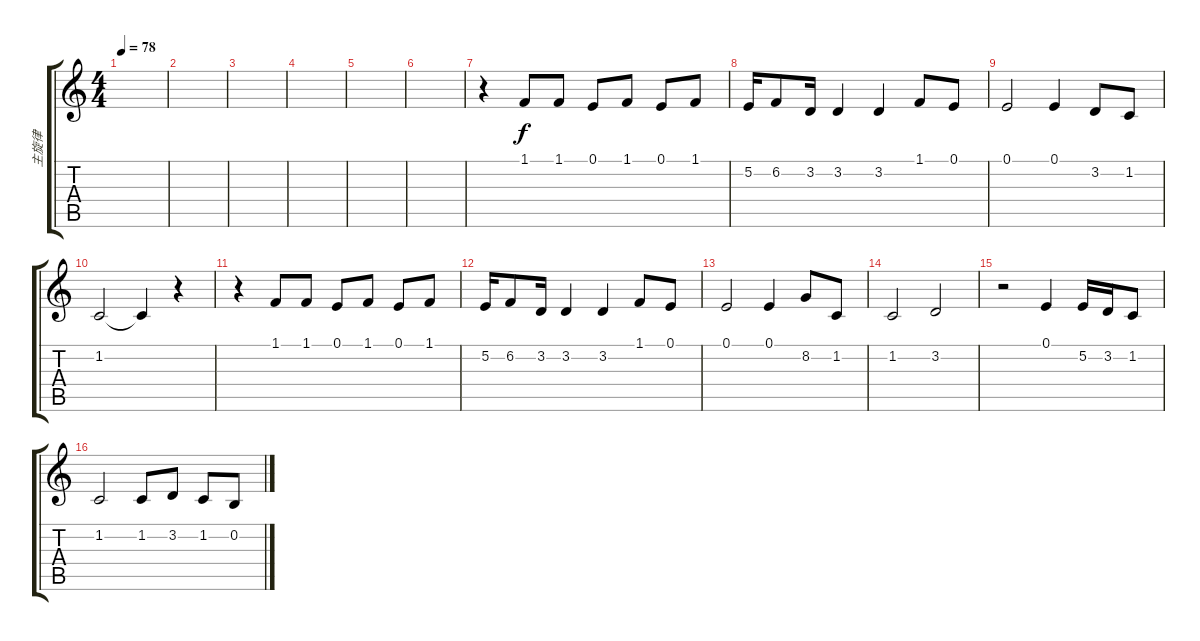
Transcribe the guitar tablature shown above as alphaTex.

\track ("主旋律" "主旋律") {instrument synthbrass2}
\staff {score tabs}
\tuning (E4 B3 G3 D3 A2 E2) {hide}
\ts (4 4)
\tempo 78
\clef g2
\ks c
|
|
|
|
|
|
r.4 1.1.8 1.1.8 0.1.8 1.1.8 0.1.8 1.1.8 |
5.2.16 6.2.8 3.2.16 3.2.4 3.2.4 1.1.8 0.1.8 |
0.1.2 0.1.4 3.2.8 1.2.8 |
1.2.2 1.2{t}.4 r.4 |
r.4 1.1.8 1.1.8 0.1.8 1.1.8 0.1.8 1.1.8 |
5.2.16 6.2.8 3.2.16 3.2.4 3.2.4 1.1.8 0.1.8 |
0.1.2 0.1.4 8.2.8 1.2.8 |
1.2.2 3.2.2 |
r.2 0.1.4 5.2.16 3.2.16 1.2.8 |
1.2.2 1.2.8 3.2.8 1.2.8 0.2.8
